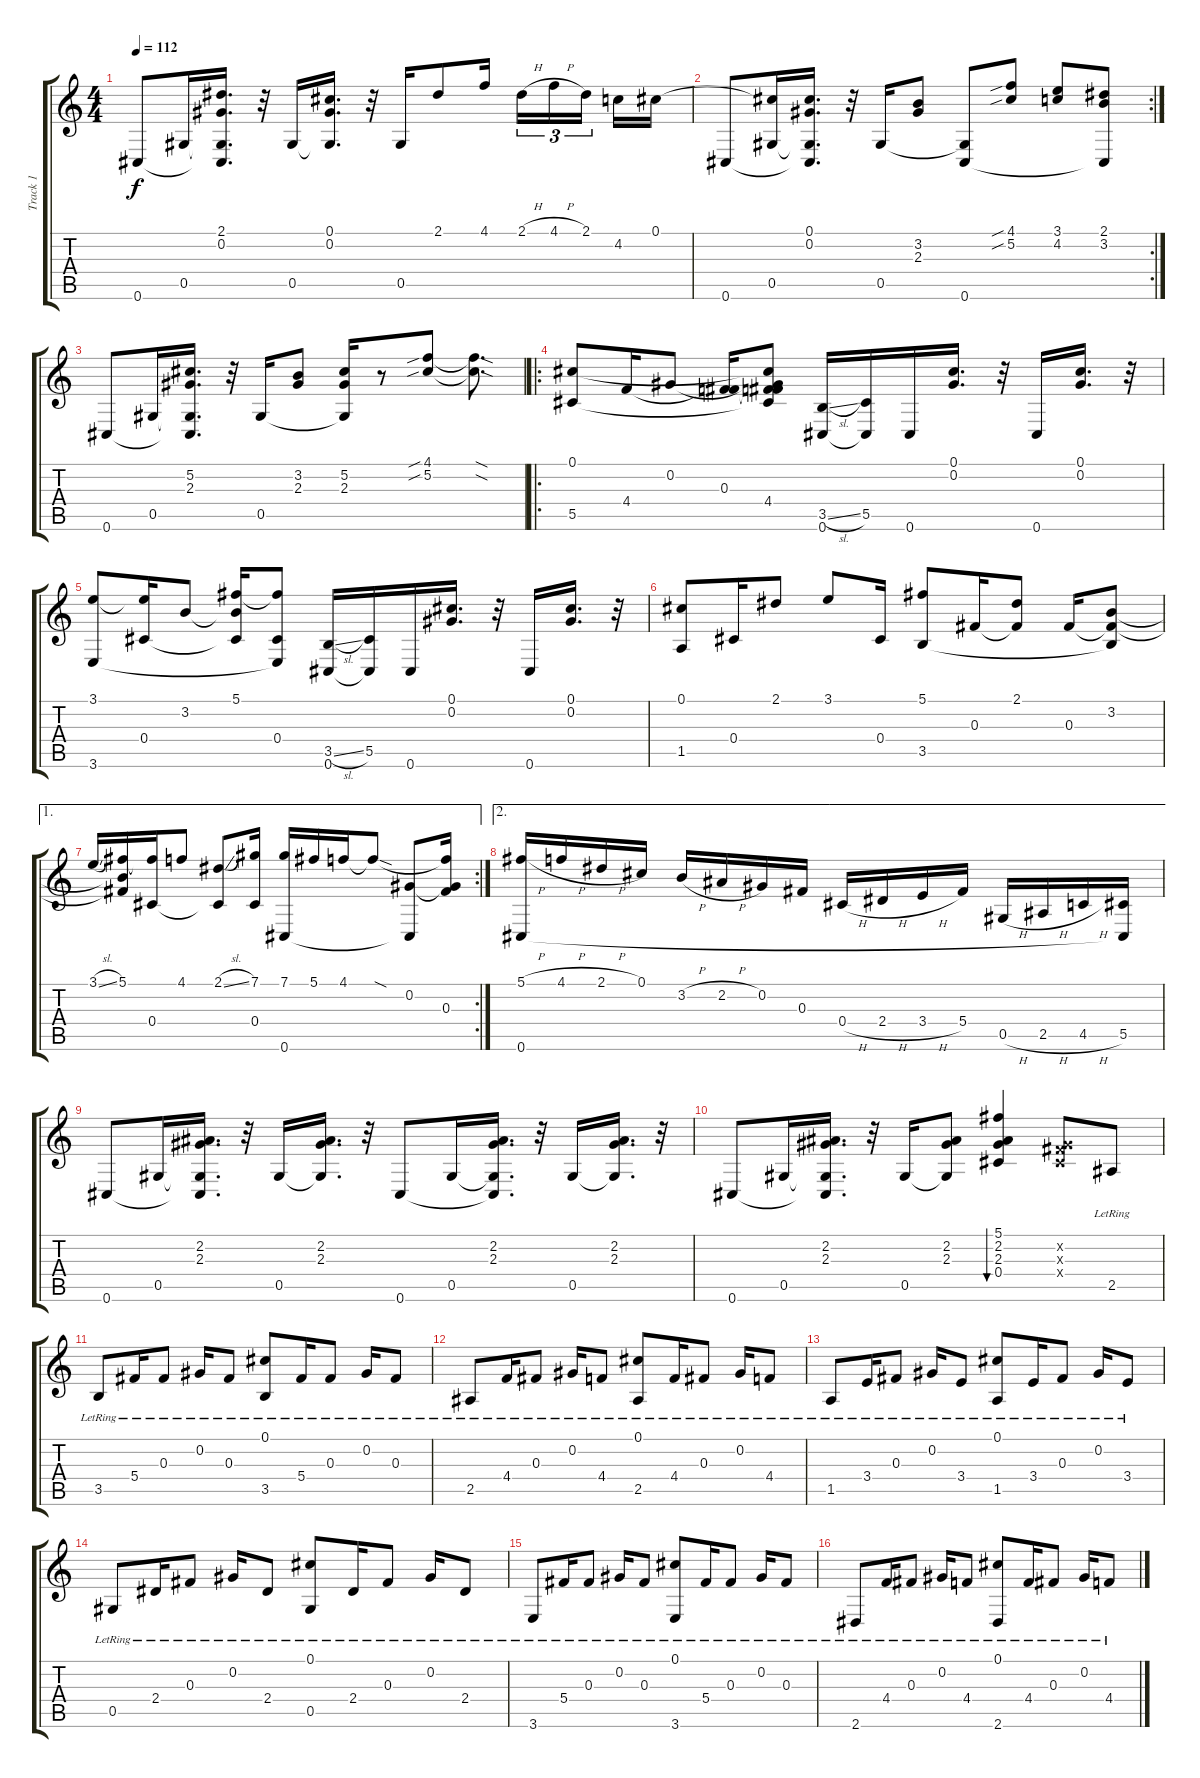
\track ("Track 1" "Track 1") {instrument acousticguitarsteel}
\staff {score tabs}
\tuning (Db4 Ab3 Gb3 Db3 Ab2 Db2) {hide}
\ts (4 4)
\tempo 112
\clef g2
\ks c
0.6.8{dy f} 0.5.16 (2.1 0.2 0.5{t} 0.6{t}).16{d} r.32 0.5.16 (0.1 0.2 0.5{t}).16{d} r.32 0.5.16 2.1.8 4.1.16 2.1{h}.16{tu (3 2)} 4.1{h}.16{tu (3 2)} 2.1.16{tu (3 2) beam splitsecondary} 4.2.16 0.1.16 |
\rc 2
0.6.8 (0.1{t} 0.5).16 (0.1 0.2 0.5{t} 0.6{t}).16{d} r.32 0.5.16 (3.2 2.3).8 (0.5{t} 0.6).8 (4.1{sib} 5.2{sib}).8 (3.1 4.2).8 (2.1 3.2 0.6{t}).8 |
0.6.8 0.5.16 (5.2 2.3 0.5{t} 0.6{t}).16{d} r.32 0.5.16 (3.2 2.3).8 (5.2 2.3 0.5{t}).16 r.8 (4.1{sib} 5.2{sib}).8 (4.1{sod t} 5.2{sod t}).8{d} |
\ro
(0.1 5.5).8 4.4.16 0.2.8 (0.3 4.4{t}).16 (0.1{t} 0.2{t} 0.3{t} 4.4 5.5{t}).8 (3.5{sl} 0.6).16 (5.5 0.6{t}).16 0.6.16 (0.1 0.2).16{d} r.32 0.6.16 (0.1 0.2).16{d} r.32 |
(3.1 3.6).8 (3.1{t} 0.4).16 3.2.8 (5.1 3.2{t} 0.4{t}).16 (5.1{t} 0.4 3.6{t}).8 (3.5{sl} 0.6).16 (5.5 0.6{t}).16 0.6.16 (0.1 0.2).16{d} r.32 0.6.16 (0.1 0.2).16{d} r.32 |
(0.1 1.5).8 0.4.16 2.1.8 3.1.8 0.4.16 (5.1 3.5).8 0.3.16 (2.1 0.3{t}).8 0.3.16 (3.2 0.3{t} 3.5{t}).8 |
\ae 1
\rc 2
3.1{sl}.16 (5.1 3.2{t} 0.3{t}).16 (5.1{t} 0.4).16 4.1.8 (2.1{sl} 0.4{t}).8 (7.1 0.4).16 (7.1 0.6).16 5.1.16 4.1.16 4.1{sod t}.8 (0.2 0.6{t}).8 (4.1{t} 0.2{t} 0.3).16 |
\ae 2
(5.1{h} 0.6).16 4.1{h}.16 2.1{h}.16 0.1.16 3.2{h}.16 2.2{h}.16 0.2.16 0.3.16 0.4{h}.16 2.4{h}.16 3.4{h}.16 5.4.16 0.5{h}.16 2.5{h}.16 4.5{h}.16 (5.5 0.6{t}).16 |
0.6.8 0.5.16 (2.2 2.3 0.5{t} 0.6{t}).16{d} r.32 0.5.16 (2.2 2.3 0.5{t}).16{d} r.32 0.6.8 0.5.16 (2.2 2.3 0.5{t} 0.6{t}).16{d} r.32 0.5.16 (2.2 2.3 0.5{t}).16{d} r.32 |
0.6.8 0.5.16 (2.2 2.3 0.5{t} 0.6{t}).16{d} r.32 0.5.16 (2.2 2.3 0.5{t}).8 (5.1 2.2 2.3 0.4).4{bu 240} (0.2{x} 0.3{x} 0.4{x}).8 2.5{lr}.8 |
3.5{lr}.8 5.4{lr}.16 0.3{lr}.8 0.2{lr}.16 0.3{lr}.8 (0.1{lr} 3.5{lr}).8 5.4{lr}.16 0.3{lr}.8 0.2{lr}.16 0.3{lr}.8 |
2.5{lr}.8 4.4{lr}.16 0.3{lr}.8 0.2{lr}.16 4.4{lr}.8 (0.1{lr} 2.5{lr}).8 4.4{lr}.16 0.3{lr}.8 0.2{lr}.16 4.4{lr}.8 |
1.5{lr}.8 3.4{lr}.16 0.3{lr}.8 0.2{lr}.16 3.4{lr}.8 (0.1{lr} 1.5{lr}).8 3.4{lr}.16 0.3{lr}.8 0.2{lr}.16 3.4{lr}.8 |
0.5{lr}.8 2.4{lr}.16 0.3{lr}.8 0.2{lr}.16 2.4{lr}.8 (0.1{lr} 0.5{lr}).8 2.4{lr}.16 0.3{lr}.8 0.2{lr}.16 2.4{lr}.8 |
3.6{lr}.8 5.4{lr}.16 0.3{lr}.8 0.2{lr}.16 0.3{lr}.8 (0.1{lr} 3.6{lr}).8 5.4{lr}.16 0.3{lr}.8 0.2{lr}.16 0.3{lr}.8 |
2.6{lr}.8 4.4{lr}.16 0.3{lr}.8 0.2{lr}.16 4.4{lr}.8 (0.1{lr} 2.6{lr}).8 4.4{lr}.16 0.3{lr}.8 0.2{lr}.16 4.4{lr}.8
